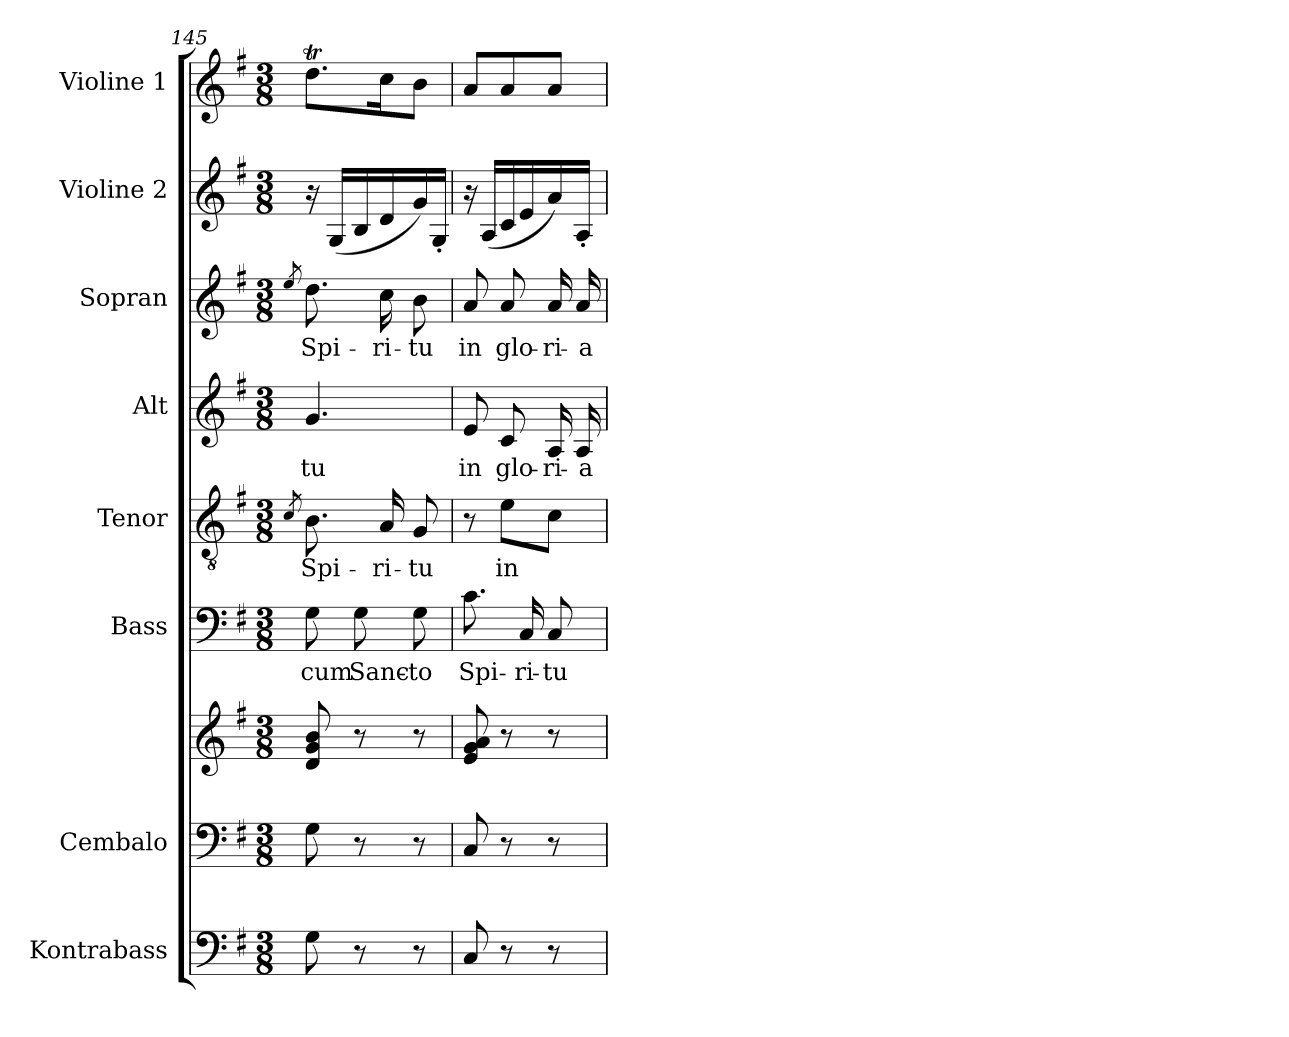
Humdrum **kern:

**kern	**kern	**kern	**kern	**text	**kern	**text	**kern	**text	**kern	**text	**kern	**kern
*part8	*part7	*part7	*part6	*part6	*part5	*part5	*part4	*part4	*part3	*part3	*part2	*part1
*staff9	*staff8	*staff7	*staff6	*staff6	*staff5	*staff5	*staff4	*staff4	*staff3	*staff3	*staff2	*staff1
*I"Kontrabass	*I"Cembalo	*	*I"Bass	*	*I"Tenor	*	*I"Alt	*	*I"Sopran	*	*I"Violine 2	*I"Violine 1
*I'Kb.	*I'Cemb.	*	*I'B.	*	*I'T.	*	*I'A.	*	*I'S.	*	*I'Vl. 2	*I'Vl. 1
*clefF4	*clefF4	*clefG2	*clefF4	*	*clefGv2	*	*clefG2	*	*clefG2	*	*clefG2	*clefG2
*ITrd7c12	*	*	*	*	*	*	*	*	*	*	*	*
*k[f#]	*k[f#]	*k[f#]	*k[f#]	*	*k[f#]	*	*k[f#]	*	*k[f#]	*	*k[f#]	*k[f#]
*G:	*G:	*G:	*G:	*	*G:	*	*G:	*	*G:	*	*G:	*G:
*M3/8	*M3/8	*M3/8	*M3/8	*	*M3/8	*	*M3/8	*	*M3/8	*	*M3/8	*M3/8
=145	=145	=145	=145	=145	=145	=145	=145	=145	=145	=145	=145	=145
.	.	.	.	.	8qc/	.	.	.	8qee/	.	.	.
!	!	!	!	!LO:LY:b	!	!LO:LY:b	!	!LO:LY:b	!	!LO:LY:b	!	!
8GG\	8G\	8d/ 8g/ 8b/	8G\	cum	8.B\	Spi-	4.g/	-tu	8.dd\	Spi-	16r	8.ddT\L
.	.	.	.	.	.	.	.	.	.	.	(<16G/LL	.
!	!	!	!	!LO:LY:b	!	!	!	!	!	!	!	!
8r	8r	8r	8G\	Sanc-	.	.	.	.	.	.	16B/	.
!	!	!	!	!	!	!LO:LY:b	!	!	!	!LO:LY:b	!	!
.	.	.	.	.	16A/	-ri-	.	.	16cc\	-ri-	16d/	16cc\k
!	!	!	!	!LO:LY:b	!	!LO:LY:b	!	!	!	!LO:LY:b	!	!
8r	8r	8r	8G\	-to	8G/	-tu	.	.	8b\	-tu	16g/)	8b\J
.	.	.	.	.	.	.	.	.	.	.	16G'</JJ	.
=146	=146	=146	=146	=146	=146	=146	=146	=146	=146	=146	=146	=146
!	!	!	!	!LO:LY:b	!	!	!	!LO:LY:b	!	!LO:LY:b	!	!
8CC/	8C/	8e/ 8g/ 8a/	8.c\	Spi-	8r	.	8e/	in	8a/	in	16r	8a/L
.	.	.	.	.	.	.	.	.	.	.	(<16A/LL	.
!	!	!	!	!	!	!LO:LY:b	!	!LO:LY:b	!	!LO:LY:b	!	!
8r	8r	8r	.	.	8e\L	in	8c/	glo-	8a/	glo-	16c/	8a/
!	!	!	!	!LO:LY:b	!	!	!	!	!	!	!	!
.	.	.	16C/	-ri-	.	.	.	.	.	.	16e/	.
!	!	!	!	!LO:LY:b	!	!	!	!LO:LY:b	!	!LO:LY:b	!	!
8r	8r	8r	8C/	-tu	8c\J	.	16A/	-ri-	16a/	-ri-	16a/)	8a/J
!	!	!	!	!	!	!	!	!LO:LY:b	!	!LO:LY:b	!	!
.	.	.	.	.	.	.	16A/	-a	16a/	-a	16A'</JJ	.
=	=	=	=	=	=	=	=	=	=	=	=	=
*-	*-	*-	*-	*-	*-	*-	*-	*-	*-	*-	*-	*-
